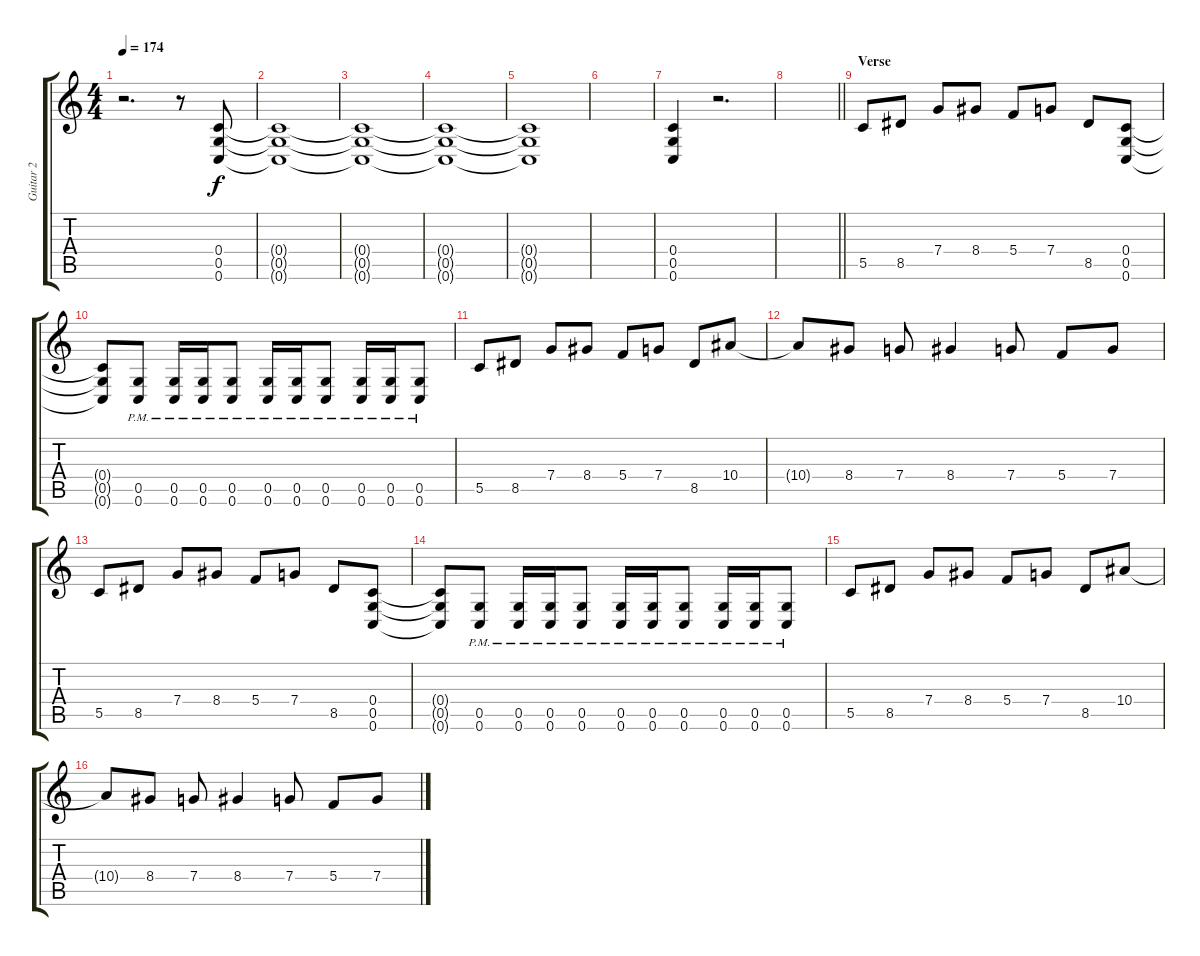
\track ("Guitar 2" "Guitar 2") {instrument distortionguitar}
\staff {score tabs}
\tuning (D4 A3 F3 C3 G2 C2) {hide}
\ts (4 4)
\tempo 174
\clef g2
\ks c
r.2{d dy f balance 8} r.8 (0.4 0.5 0.6).8 |
(0.4{t} 0.5{t} 0.6{t}).1 |
(0.4{t} 0.5{t} 0.6{t}).1 |
(0.4{t} 0.5{t} 0.6{t}).1 |
(0.4{t} 0.5{t} 0.6{t}).1 |
|
(0.4 0.5 0.6).4 r.2{d} |
\barLineRight lightlight
|
\section ("" "Verse")
5.5.8 8.5.8 7.4.8 8.4.8 5.4.8 7.4.8 8.5.8 (0.4 0.5 0.6).8 |
(0.4{t} 0.5{t} 0.6{t}).8 (0.5{pm} 0.6{pm}).8 (0.5{pm} 0.6{pm}).16 (0.5{pm} 0.6{pm}).16 (0.5{pm} 0.6{pm}).8 (0.5{pm} 0.6{pm}).16 (0.5{pm} 0.6{pm}).16 (0.5{pm} 0.6{pm}).8 (0.5{pm} 0.6{pm}).16 (0.5{pm} 0.6{pm}).16 (0.5{pm} 0.6{pm}).8 |
5.5.8 8.5.8 7.4.8 8.4.8 5.4.8 7.4.8 8.5.8 10.4.8 |
10.4{t}.8 8.4.8 7.4.8 8.4.4 7.4.8 5.4.8 7.4.8 |
5.5.8 8.5.8 7.4.8 8.4.8 5.4.8 7.4.8 8.5.8 (0.4 0.5 0.6).8 |
(0.4{t} 0.5{t} 0.6{t}).8 (0.5{pm} 0.6{pm}).8 (0.5{pm} 0.6{pm}).16 (0.5{pm} 0.6{pm}).16 (0.5{pm} 0.6{pm}).8 (0.5{pm} 0.6{pm}).16 (0.5{pm} 0.6{pm}).16 (0.5{pm} 0.6{pm}).8 (0.5{pm} 0.6{pm}).16 (0.5{pm} 0.6{pm}).16 (0.5{pm} 0.6{pm}).8 |
5.5.8 8.5.8 7.4.8 8.4.8 5.4.8 7.4.8 8.5.8 10.4.8 |
10.4{t}.8 8.4.8 7.4.8 8.4.4 7.4.8 5.4.8 7.4.8
